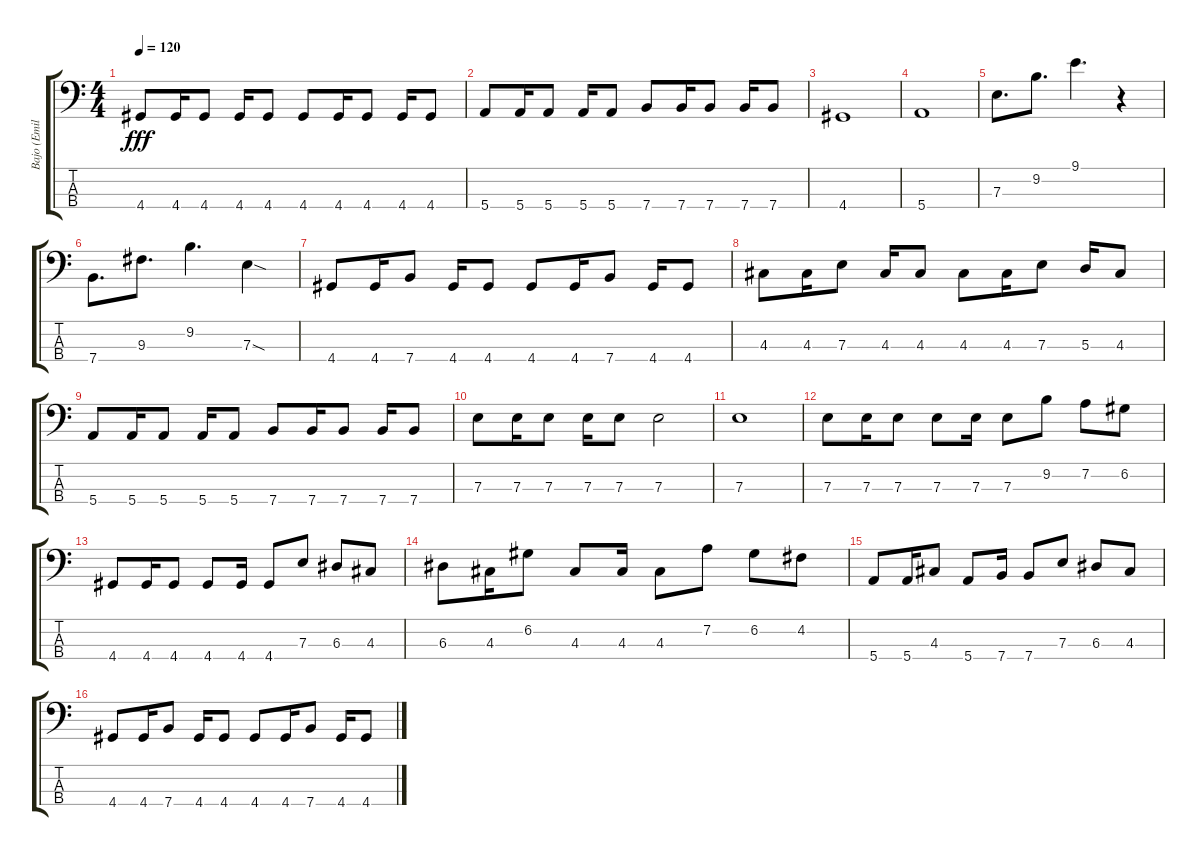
\track ("Bajo (Emilio Bruce)" "Bajo (Emil") {instrument electricbasspick}
\staff {score tabs}
\tuning (G2 D2 A1 E1) {hide}
\ts (4 4)
\tempo 120
\clef f4
\ks c
4.4.8{dy fff} 4.4.16 4.4.8 4.4.16 4.4.8 4.4.8 4.4.16 4.4.8 4.4.16 4.4.8 |
5.4.8 5.4.16 5.4.8 5.4.16 5.4.8 7.4.8 7.4.16 7.4.8 7.4.16 7.4.8 |
4.4.1 |
5.4.1 |
7.3.8{d} 9.2.8{d} 9.1.4{d} r.4 |
7.4.8{d} 9.3.8{d} 9.2.4{d} 7.3{sod}.4 |
4.4.8 4.4.16 7.4.8 4.4.16 4.4.8 4.4.8 4.4.16 7.4.8 4.4.16 4.4.8 |
4.3.8 4.3.16 7.3.8 4.3.16 4.3.8 4.3.8 4.3.16 7.3.8 5.3.16 4.3.8 |
5.4.8 5.4.16 5.4.8 5.4.16 5.4.8 7.4.8 7.4.16 7.4.8 7.4.16 7.4.8 |
7.3.8 7.3.16 7.3.8 7.3.16 7.3.8 7.3.2 |
7.3.1 |
7.3.8 7.3.16 7.3.8 7.3.8 7.3.16 7.3.8 9.2.8 7.2.8 6.2.8 |
4.4.8 4.4.16 4.4.8 4.4.8 4.4.16 4.4.8 7.3.8 6.3.8 4.3.8 |
6.3.8 4.3.16 6.2.8 4.3.8 4.3.16 4.3.8 7.2.8 6.2.8 4.2.8 |
5.4.8 5.4.16 4.3.8 5.4.8 7.4.16 7.4.8 7.3.8 6.3.8 4.3.8 |
4.4.8 4.4.16 7.4.8 4.4.16 4.4.8 4.4.8 4.4.16 7.4.8 4.4.16 4.4.8
